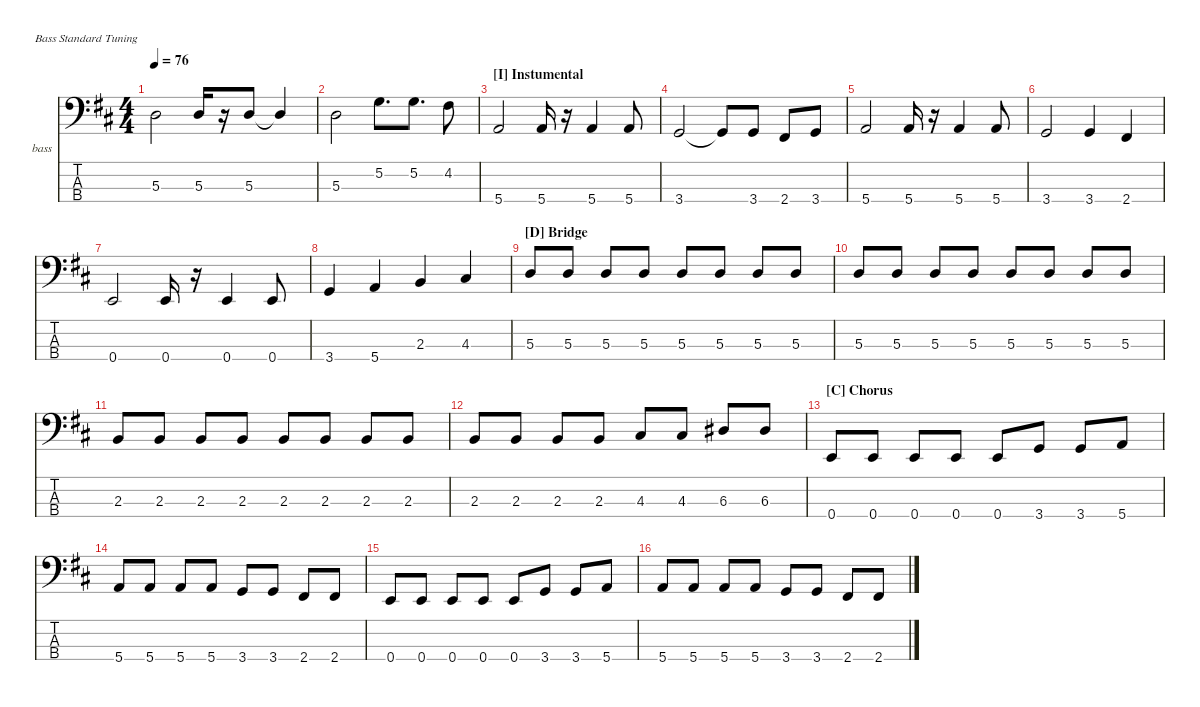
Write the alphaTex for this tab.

\defaultSystemsLayout 4
\hideDynamics
\bracketExtendMode nobrackets
\firstSystemTrackNameOrientation horizontal
\otherSystemsTrackNameOrientation horizontal
\track ("bass" "bass") {instrument electricbassfinger}
\staff {score tabs}
\tuning (G2 D2 A1 E1)
\ts (4 4)
\tempo 76
\clef f4
\ks d
5.3{acc forcenatural}.2{dy mf beam Down} 5.3{acc forcenatural}.16{beam Up} r.16{beam Up} 5.3{acc forcenatural}.8{beam Up} 5.3{t acc forcenatural}.4{beam Up} |
5.3{acc forcenatural}.2{beam Down} 5.2{acc forcenatural}.8{d beam Down} 5.2{acc forcenatural}.8{d beam Down} 4.2{acc #}.8{beam Down} |
\section ("I" "Instumental")
5.4{acc forcenatural}.2{beam Up} 5.4{acc forcenatural}.16{beam Up} r.16{beam Up} 5.4{acc forcenatural}.4{beam Up} 5.4{acc forcenatural}.8{beam Up} |
3.4{acc forcenatural}.2{beam Up} 3.4{t acc forcenatural}.8{beam Up} 3.4{acc forcenatural}.8{beam Up} 2.4{acc #}.8{beam Up} 3.4{acc forcenatural}.8{beam Up} |
5.4{acc forcenatural}.2{beam Up} 5.4{acc forcenatural}.16{beam Up} r.16{beam Up} 5.4{acc forcenatural}.4{beam Up} 5.4{acc forcenatural}.8{beam Up} |
3.4{acc forcenatural}.2{beam Up} 3.4{acc forcenatural}.4{beam Up} 2.4{acc #}.4{beam Up} |
0.4{acc forcenatural}.2{beam Up} 0.4{acc forcenatural}.16{beam Up} r.16{beam Up} 0.4{acc forcenatural}.4{beam Up} 0.4{acc forcenatural}.8{beam Up} |
3.4{acc forcenatural}.4{beam Up} 5.4{acc forcenatural}.4{beam Up} 2.3{acc forcenatural}.4{beam Up} 4.3{acc #}.4{beam Up} |
\section ("D" "Bridge")
5.3{acc forcenatural}.8{beam Up} 5.3{acc forcenatural}.8{beam Up} 5.3{acc forcenatural}.8{beam Up} 5.3{acc forcenatural}.8{beam Up} 5.3{acc forcenatural}.8{beam Up} 5.3{acc forcenatural}.8{beam Up} 5.3{acc forcenatural}.8{beam Up} 5.3{acc forcenatural}.8{beam Up} |
5.3{acc forcenatural}.8{beam Up} 5.3{acc forcenatural}.8{beam Up} 5.3{acc forcenatural}.8{beam Up} 5.3{acc forcenatural}.8{beam Up} 5.3{acc forcenatural}.8{beam Up} 5.3{acc forcenatural}.8{beam Up} 5.3{acc forcenatural}.8{beam Up} 5.3{acc forcenatural}.8{beam Up} |
2.3{acc forcenatural}.8{beam Up} 2.3{acc forcenatural}.8{beam Up} 2.3{acc forcenatural}.8{beam Up} 2.3{acc forcenatural}.8{beam Up} 2.3{acc forcenatural}.8{beam Up} 2.3{acc forcenatural}.8{beam Up} 2.3{acc forcenatural}.8{beam Up} 2.3{acc forcenatural}.8{beam Up} |
2.3{acc forcenatural}.8{beam Up} 2.3{acc forcenatural}.8{beam Up} 2.3{acc forcenatural}.8{beam Up} 2.3{acc forcenatural}.8{beam Up} 4.3{acc #}.8{beam Up} 4.3{acc #}.8{beam Up} 6.3{acc #}.8{beam Up} 6.3{acc #}.8{beam Up} |
\section ("C" "Chorus")
0.4{acc forcenatural}.8{beam Up} 0.4{acc forcenatural}.8{beam Up} 0.4{acc forcenatural}.8{beam Up} 0.4{acc forcenatural}.8{beam Up} 0.4{acc forcenatural}.8{beam Up} 3.4{acc forcenatural}.8{beam Up} 3.4{acc forcenatural}.8{beam Up} 5.4{acc forcenatural}.8{beam Up} |
5.4{acc forcenatural}.8{beam Up} 5.4{acc forcenatural}.8{beam Up} 5.4{acc forcenatural}.8{beam Up} 5.4{acc forcenatural}.8{beam Up} 3.4{acc forcenatural}.8{beam Up} 3.4{acc forcenatural}.8{beam Up} 2.4{acc #}.8{beam Up} 2.4{acc #}.8{beam Up} |
0.4{acc forcenatural}.8{beam Up} 0.4{acc forcenatural}.8{beam Up} 0.4{acc forcenatural}.8{beam Up} 0.4{acc forcenatural}.8{beam Up} 0.4{acc forcenatural}.8{beam Up} 3.4{acc forcenatural}.8{beam Up} 3.4{acc forcenatural}.8{beam Up} 5.4{acc forcenatural}.8{beam Up} |
5.4{acc forcenatural}.8{beam Up} 5.4{acc forcenatural}.8{beam Up} 5.4{acc forcenatural}.8{beam Up} 5.4{acc forcenatural}.8{beam Up} 3.4{acc forcenatural}.8{beam Up} 3.4{acc forcenatural}.8{beam Up} 2.4{acc #}.8{beam Up} 2.4{acc #}.8{beam Up}
